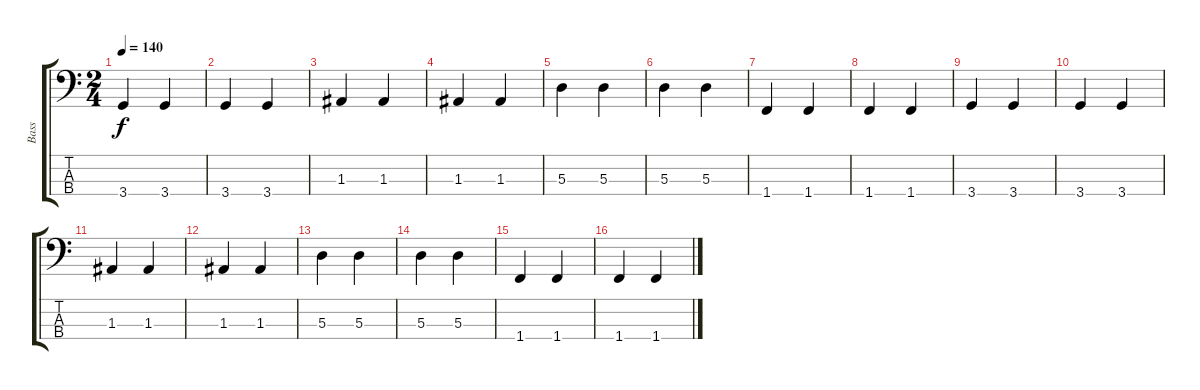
\track ("Bass" "Bass") {instrument slapbass2}
\staff {score tabs}
\tuning (G2 D2 A1 E1) {hide}
\ts (2 4)
\tempo 140
\clef f4
\ks c
3.4.4{dy f} 3.4.4 |
3.4.4 3.4.4 |
1.3.4 1.3.4 |
1.3.4 1.3.4 |
5.3.4 5.3.4 |
5.3.4 5.3.4 |
1.4.4 1.4.4 |
1.4.4 1.4.4 |
3.4.4 3.4.4 |
3.4.4 3.4.4 |
1.3.4 1.3.4 |
1.3.4 1.3.4 |
5.3.4 5.3.4 |
5.3.4 5.3.4 |
1.4.4 1.4.4 |
1.4.4 1.4.4
